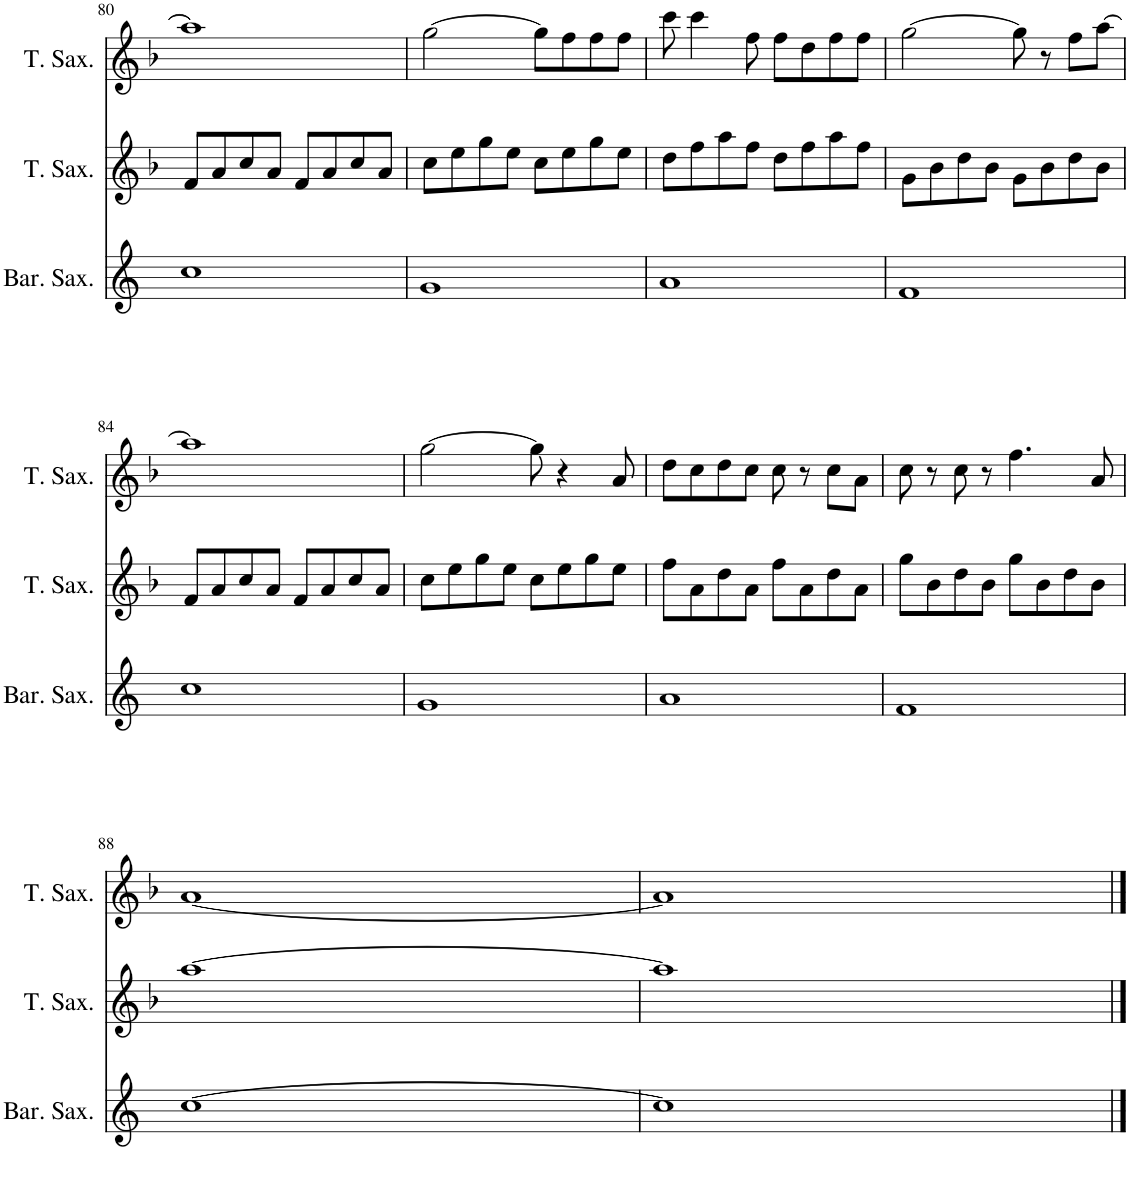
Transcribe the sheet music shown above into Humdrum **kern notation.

**kern	**kern	**kern
*part3	*part2	*part1
*staff3	*staff2	*staff1
*I"Baritone Saxophone	*I"Tenor Saxophone	*I"Tenor Saxophone
*I'Bar. Sax.	*I'T. Sax.	*I'T. Sax.
!!LO:PB:g=z
*clefG2	*clefG2	*clefG2
*Trd12c21	*Trd8c14	*Trd8c14
*k[]	*k[b-]	*k[b-]
*M4/4	*M4/4	*M4/4
=80	=80	=80
1cc	8f/L	1aa]
.	8a/	.
.	8cc/	.
.	8a/J	.
.	8f/L	.
.	8a/	.
.	8cc/	.
.	8a/J	.
=81	=81	=81
1g	8cc\L	[2gg\
.	8ee\	.
.	8gg\	.
.	8ee\J	.
.	8cc\L	8gg\L]
.	8ee\	8ff\
.	8gg\	8ff\
.	8ee\J	8ff\J
=82	=82	=82
1a	8dd\L	8ccc\
.	8ff\	4ccc\
.	8aa\	.
.	8ff\J	8ff\
.	8dd\L	8ff\L
.	8ff\	8dd\
.	8aa\	8ff\
.	8ff\J	8ff\J
=83	=83	=83
1f	8g\L	[2gg\
.	8b-\	.
.	8dd\	.
.	8b-\J	.
.	8g\L	8gg\]
.	8b-\	8r
.	8dd\	8ff\L
.	8b-\J	[8aa\J
!!LO:LB:g=z
=84	=84	=84
1cc	8f/L	1aa]
.	8a/	.
.	8cc/	.
.	8a/J	.
.	8f/L	.
.	8a/	.
.	8cc/	.
.	8a/J	.
=85	=85	=85
1g	8cc\L	[2gg\
.	8ee\	.
.	8gg\	.
.	8ee\J	.
.	8cc\L	8gg\]
.	8ee\	4r
.	8gg\	.
.	8ee\J	8a/
=86	=86	=86
1a	8ff\L	8dd\L
.	8a\	8cc\
.	8dd\	8dd\
.	8a\J	8cc\J
.	8ff\L	8cc\
.	8a\	8r
.	8dd\	8cc\L
.	8a\J	8a\J
=87	=87	=87
1f	8gg\L	8cc\
.	8b-\	8r
.	8dd\	8cc\
.	8b-\J	8r
.	8gg\L	4.ff\
.	8b-\	.
.	8dd\	.
.	8b-\J	8a/
!!LO:LB:g=z
=88	=88	=88
[1cc	[1aa	[1a
=89	=89	=89
1cc]	1aa]	1a]
==	==	==
*-	*-	*-
